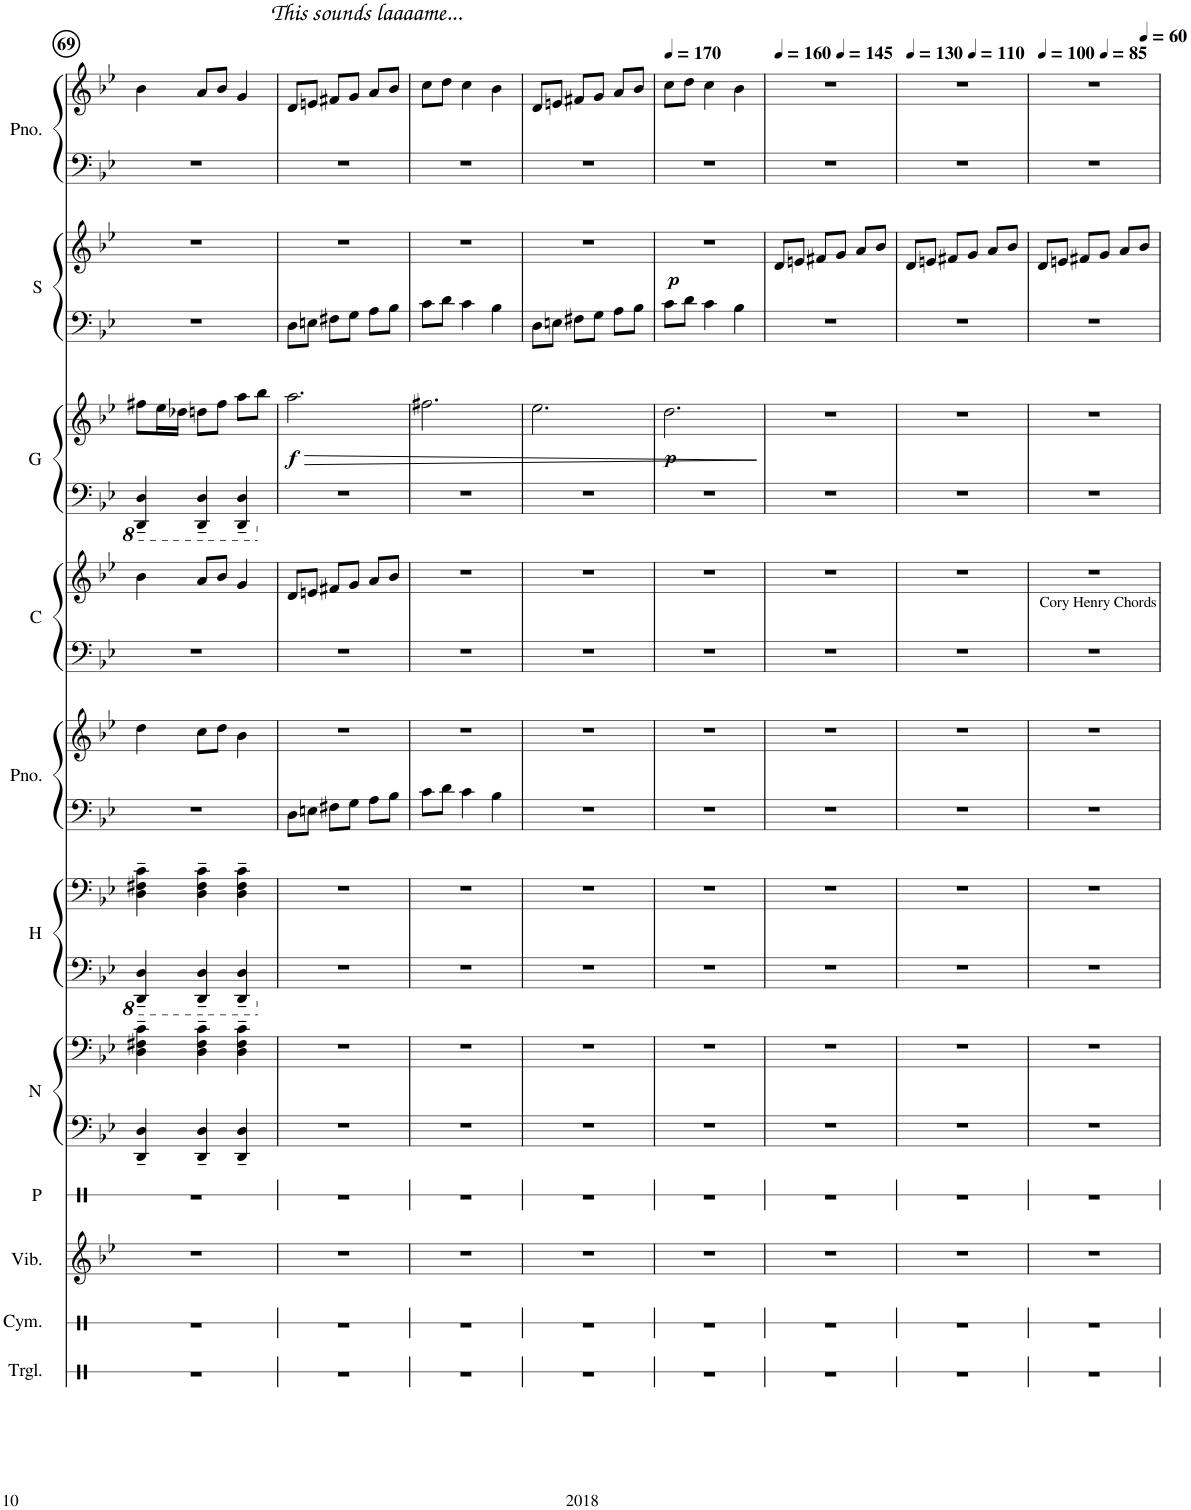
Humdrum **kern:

**kern	**kern	**kern	**kern	**kern	**kern	**kern	**kern	**kern	**kern	**kern	**kern	**kern	**kern	**dynam	**kern	**kern	**dynam	**kern	**kern
*part11	*part10	*part9	*part8	*part7	*part7	*part6	*part6	*part5	*part5	*part4	*part4	*part3	*part3	*part3	*part2	*part2	*part2	*part1	*part1
*staff18	*staff17	*staff16	*staff15	*staff14	*staff13	*staff12	*staff11	*staff10	*staff9	*staff8	*staff7	*staff6	*staff5	*staff5/6	*staff4	*staff3	*staff3/4	*staff2	*staff1
*I"Triangle	*I"Cymbal	*I"Vibraphone	*I"Panda	*I"Nate?	*	*I"Makeup Cake	*	*I"Piano	*	*I"Wyoming	*	*I"Dumb One	*	*	*I"SANTA!	*	*	*I"Piano	*
*I'Trgl.	*I'Cym.	*I'Vib.	*I'P	*I'N	*	*	*	*I'Pno.	*	*	*	*	*	*	*I'S	*	*	*I'Pno.	*
!!LO:PB:g=z
*clefX	*clefX	*clefG2	*clefX	*clefF4	*clefF4	*clefF4	*clefF4	*clefF4	*clefG2	*clefF4	*clefG2	*clefF4	*clefG2	*	*clefF4	*clefG2	*	*clefF4	*clefG2
*k[]	*k[]	*k[b-e-]	*k[]	*k[b-e-]	*k[b-e-]	*k[b-e-]	*k[b-e-]	*k[b-e-]	*k[b-e-]	*k[b-e-]	*k[b-e-]	*k[b-e-]	*k[b-e-]	*	*k[b-e-]	*k[b-e-]	*	*k[b-e-]	*k[b-e-]
*M3/4	*M3/4	*M3/4	*M3/4	*M3/4	*M3/4	*M3/4	*M3/4	*M3/4	*M3/4	*M3/4	*M3/4	*M3/4	*M3/4	*	*M3/4	*M3/4	*	*M3/4	*M3/4
=69	=69	=69	=69	=69	=69	=69	=69	=69	=69	=69	=69	=69	=69	=69	=69	=69	=69	=69	=69
2.r	2.r	2.r	2.r	4DD/~ 4D/~	4D\~ 4F#X\~ 4c\~	4DDD/~ 4DD/~	4D\~ 4F#X\~ 4c\~	2.r	4dd\	2.r	4b-\	4DDD/~ 4DD/~	8ff#X\L	.	2.r	2.r	.	2.r	4b-\
.	.	.	.	.	.	.	.	.	.	.	.	.	16ee-\L	.	.	.	.	.	.
.	.	.	.	.	.	.	.	.	.	.	.	.	16dd-X\JJ	.	.	.	.	.	.
.	.	.	.	4DD/~ 4D/~	4D\~ 4F#\~ 4c\~	4DDD/~ 4DD/~	4D\~ 4F#\~ 4c\~	.	8cc\L	.	8a/L	4DDD/~ 4DD/~	8ddn\L	.	.	.	.	.	8a/L
.	.	.	.	.	.	.	.	.	8dd\J	.	8b-/J	.	8ff#\J	.	.	.	.	.	8b-/J
.	.	.	.	4DD/~ 4D/~	4D\~ 4F#\~ 4c\~	4DDD/~ 4DD/~	4D\~ 4F#\~ 4c\~	.	4b-\	.	4g/	4DDD/~ 4DD/~	8aa\L	.	.	.	.	.	4g/
.	.	.	.	.	.	.	.	.	.	.	.	.	8bb-\J	.	.	.	.	.	.
=70	=70	=70	=70	=70	=70	=70	=70	=70	=70	=70	=70	=70	=70	=70	=70	=70	=70	=70	=70
!	!	!	!	!	!	!	!	!	!	!	!	!	!	!	!	!	!	!	!LO:TX:a:t=This sounds laaaame...
!	!	!	!	!	!	!	!	!	!	!	!	!	!	!LO:HP:b	!	!	!	!	!
!	!	!	!	!	!	!	!	!	!	!	!	!	!	!LO:DY:n=1:b	!	!	!	!	!
2.r	2.r	2.r	2.r	2.r	2.r	2.r	2.r	8D\L	2.r	2.r	8d/L	2.r	2.aa\	> f	8D\L	2.r	.	2.r	8d/L
.	.	.	.	.	.	.	.	8En\J	.	.	8en/J	.	.	.	8En\J	.	.	.	8en/J
.	.	.	.	.	.	.	.	8F#X\L	.	.	8f#X/L	.	.	.	8F#X\L	.	.	.	8f#X/L
.	.	.	.	.	.	.	.	8G\J	.	.	8g/J	.	.	.	8G\J	.	.	.	8g/J
.	.	.	.	.	.	.	.	8A\L	.	.	8a/L	.	.	.	8A\L	.	.	.	8a/L
.	.	.	.	.	.	.	.	8B-\J	.	.	8b-/J	.	.	.	8B-\J	.	.	.	8b-/J
=71	=71	=71	=71	=71	=71	=71	=71	=71	=71	=71	=71	=71	=71	=71	=71	=71	=71	=71	=71
2.r	2.r	2.r	2.r	2.r	2.r	2.r	2.r	8c\L	2.r	2.r	2.r	2.r	2.ff#X\	.	8c\L	2.r	.	2.r	8cc\L
.	.	.	.	.	.	.	.	8d\J	.	.	.	.	.	.	8d\J	.	.	.	8dd\J
.	.	.	.	.	.	.	.	4c\	.	.	.	.	.	.	4c\	.	.	.	4cc\
.	.	.	.	.	.	.	.	4B-\	.	.	.	.	.	.	4B-\	.	.	.	4b-\
=72	=72	=72	=72	=72	=72	=72	=72	=72	=72	=72	=72	=72	=72	=72	=72	=72	=72	=72	=72
2.r	2.r	2.r	2.r	2.r	2.r	2.r	2.r	2.r	2.r	2.r	2.r	2.r	2.ee-\	.	8D\L	2.r	.	2.r	8d/L
.	.	.	.	.	.	.	.	.	.	.	.	.	.	.	8En\J	.	.	.	8en/J
.	.	.	.	.	.	.	.	.	.	.	.	.	.	.	8F#X\L	.	.	.	8f#X/L
.	.	.	.	.	.	.	.	.	.	.	.	.	.	.	8G\J	.	.	.	8g/J
.	.	.	.	.	.	.	.	.	.	.	.	.	.	.	8A\L	.	.	.	8a/L
.	.	.	.	.	.	.	.	.	.	.	.	.	.	.	8B-\J	.	.	.	8b-/J
=73	=73	=73	=73	=73	=73	=73	=73	=73	=73	=73	=73	=73	=73	=73	=73	=73	=73	=73	=73
*	*	*	*	*	*	*	*	*	*	*	*	*	*	*	*	*	*	*	*MM170
!	!	!	!	!	!	!	!	!	!	!	!	!	!	!LO:DY:b	!	!	!LO:DY:b	!	!
2.r	2.r	2.r	2.r	2.r	2.r	2.r	2.r	2.r	2.r	2.r	2.r	2.r	2.dd\	p	8c\L	2.r	p	2.r	8cc\L
.	.	.	.	.	.	.	.	.	.	.	.	.	.	.	8d\J	.	.	.	8dd\J
.	.	.	.	.	.	.	.	.	.	.	.	.	.	.	4c\	.	.	.	4cc\
.	.	.	.	.	.	.	.	.	.	.	.	.	.	.	4B-\	.	.	.	4b-\
.	.	.	.	.	.	.	.	.	.	.	.	.	.	]	.	.	.	.	.
=74	=74	=74	=74	=74	=74	=74	=74	=74	=74	=74	=74	=74	=74	=74	=74	=74	=74	=74	=74
*	*	*	*	*	*	*	*	*	*	*	*	*	*	*	*	*	*	*	*MM160
*	*	*	*	*	*	*	*	*	*	*	*	*	*	*	*	*	*	*	*^
2.r	2.r	2.r	2.r	2.r	2.r	2.r	2.r	2.r	2.r	2.r	2.r	2.r	2.r	.	2.r	8d/L	.	2.r	2.r	4.ryy
.	.	.	.	.	.	.	.	.	.	.	.	.	.	.	.	8en/J	.	.	.	.
.	.	.	.	.	.	.	.	.	.	.	.	.	.	.	.	8f#X/L	.	.	.	.
*	*	*	*	*	*	*	*	*	*	*	*	*	*	*	*	*	*	*	*MM145	*
.	.	.	.	.	.	.	.	.	.	.	.	.	.	.	.	8g/J	.	.	.	4.ryy
.	.	.	.	.	.	.	.	.	.	.	.	.	.	.	.	8a/L	.	.	.	.
.	.	.	.	.	.	.	.	.	.	.	.	.	.	.	.	8b-/J	.	.	.	.
=75	=75	=75	=75	=75	=75	=75	=75	=75	=75	=75	=75	=75	=75	=75	=75	=75	=75	=75	=75	=75
*	*	*	*	*	*	*	*	*	*	*	*	*	*	*	*	*	*	*	*MM130	*
2.r	2.r	2.r	2.r	2.r	2.r	2.r	2.r	2.r	2.r	2.r	2.r	2.r	2.r	.	2.r	8d/L	.	2.r	2.r	4.ryy
.	.	.	.	.	.	.	.	.	.	.	.	.	.	.	.	8en/J	.	.	.	.
.	.	.	.	.	.	.	.	.	.	.	.	.	.	.	.	8f#X/L	.	.	.	.
*	*	*	*	*	*	*	*	*	*	*	*	*	*	*	*	*	*	*	*MM110	*
.	.	.	.	.	.	.	.	.	.	.	.	.	.	.	.	8g/J	.	.	.	4.ryy
.	.	.	.	.	.	.	.	.	.	.	.	.	.	.	.	8a/L	.	.	.	.
.	.	.	.	.	.	.	.	.	.	.	.	.	.	.	.	8b-/J	.	.	.	.
*	*	*	*	*	*	*	*	*	*	*	*	*	*	*	*	*	*	*	*v	*v
=76	=76	=76	=76	=76	=76	=76	=76	=76	=76	=76	=76	=76	=76	=76	=76	=76	=76	=76	=76
*	*	*	*	*	*	*	*	*	*	*	*	*	*	*	*	*	*	*	*MM100
*	*	*	*	*	*	*	*	*	*	*	*	*	*	*	*	*	*	*	*^
!	!	!	!	!	!	!	!	!	!	!	!LO:TX:b:t=Cory Henry Chords	!	!	!	!	!	!	!	!	!
*	*	*	*	*	*	*	*	*	*	*	*	*	*	*	*	*	*	*	*	*^
2.r	2.r	2.r	2.r	2.r	2.r	2.r	2.r	2.r	2.r	2.r	2.r	2.r	2.r	.	2.r	8d/L	.	2.r	2.r	4.ryy	2ryy
.	.	.	.	.	.	.	.	.	.	.	.	.	.	.	.	8en/J	.	.	.	.	.
.	.	.	.	.	.	.	.	.	.	.	.	.	.	.	.	8f#X/L	.	.	.	.	.
*	*	*	*	*	*	*	*	*	*	*	*	*	*	*	*	*	*	*	*MM85	*	*
.	.	.	.	.	.	.	.	.	.	.	.	.	.	.	.	8g/J	.	.	.	4.ryy	.
.	.	.	.	.	.	.	.	.	.	.	.	.	.	.	.	8a/L	.	.	.	.	8ryy
*	*	*	*	*	*	*	*	*	*	*	*	*	*	*	*	*	*	*	*MM60	*	*
.	.	.	.	.	.	.	.	.	.	.	.	.	.	.	.	8b-/J	.	.	.	.	8ryy
*	*	*	*	*	*	*	*	*	*	*	*	*	*	*	*	*	*	*	*v	*v	*v
=	=	=	=	=	=	=	=	=	=	=	=	=	=	=	=	=	=	=	=
*-	*-	*-	*-	*-	*-	*-	*-	*-	*-	*-	*-	*-	*-	*-	*-	*-	*-	*-	*-
